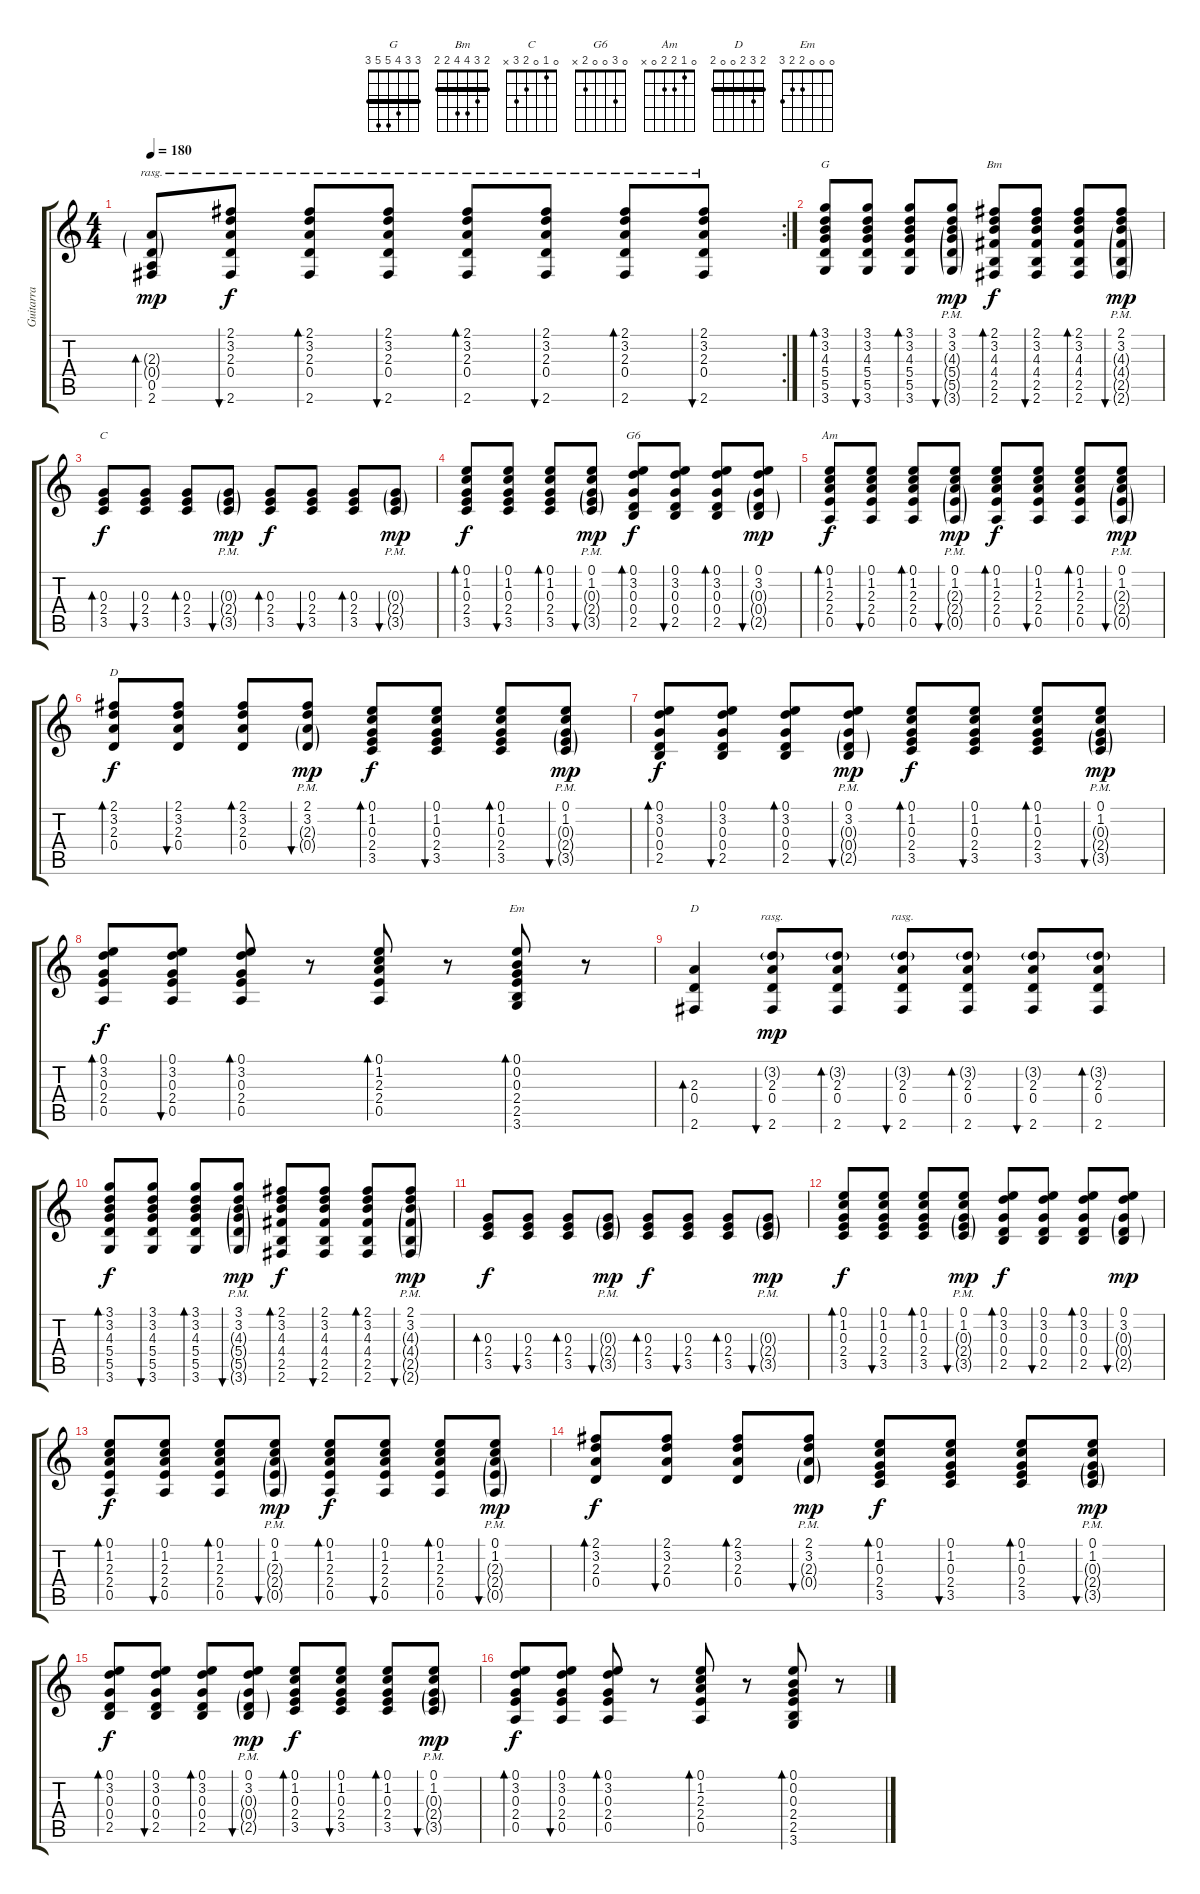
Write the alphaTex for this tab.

\track ("Guitarra" "Guitarra") {instrument acousticguitarnylon}
\staff {score tabs}
\tuning (E4 B3 G3 D3 A2 E2) {hide}
\chord ("G" 3 3 4 5 5 3) {barre 3}
\chord ("Bm" 2 3 4 4 2 2) {barre 2}
\chord ("C" 0 1 0 2 3 x)
\chord ("G6" 0 3 0 0 2 x)
\chord ("Am" 0 1 2 2 0 x)
\chord ("D" 2 3 2 0 x x) {barre 2}
\chord ("Em" 0 0 0 2 2 3)
\chord ("D" 2 3 2 0 0 2) {barre 2}
\rc 2
\ts (4 4)
\tempo 180
\clef g2
\ks c
(2.3{g} 0.4{g} 0.5 2.6).8{bd 30 rasg ii dy mp} (2.1 3.2 2.3 0.4 2.6).8{bu 30 rasg ii dy f} (2.1 3.2 2.3 0.4 2.6).8{bd 30 rasg ii} (2.1 3.2 2.3 0.4 2.6).8{bu 30 rasg ii} (2.1 3.2 2.3 0.4 2.6).8{bd 30 rasg ii} (2.1 3.2 2.3 0.4 2.6).8{bu 30 rasg ii} (2.1 3.2 2.3 0.4 2.6).8{bd 30 rasg ii} (2.1 3.2 2.3 0.4 2.6).8{bu 30 rasg ii} |
(3.1 3.2 4.3 5.4 5.5 3.6).8{bd 60 ch "G"} (3.1 3.2 4.3 5.4 5.5 3.6).8{bu 30} (3.1 3.2 4.3 5.4 5.5 3.6).8{bd 60} (3.1 3.2 4.3{g} 5.4{g} 5.5{g} 3.6{g pm}).8{bu 30 dy mp} (2.1 3.2 4.3 4.4 2.5 2.6).8{bd 60 ch "Bm" dy f} (2.1 3.2 4.3 4.4 2.5 2.6).8{bu 30} (2.1 3.2 4.3 4.4 2.5 2.6).8{bd 60} (2.1 3.2 4.3{g} 4.4{g} 2.5{g} 2.6{g pm}).8{bu 30 dy mp} |
(0.3 2.4 3.5).8{bd 60 ch "C" dy f} (0.3 2.4 3.5).8{bu 30} (0.3 2.4 3.5).8{bd 60} (0.3{g} 2.4{g} 3.5{g pm}).8{bu 30 dy mp} (0.3 2.4 3.5).8{bd 60 dy f} (0.3 2.4 3.5).8{bu 30} (0.3 2.4 3.5).8{bd 60} (0.3{g} 2.4{g} 3.5{g pm}).8{bu 30 dy mp} |
(0.1 1.2 0.3 2.4 3.5).8{bd 60 dy f} (0.1 1.2 0.3 2.4 3.5).8{bu 30} (0.1 1.2 0.3 2.4 3.5).8{bd 60} (0.1 1.2 0.3{g} 2.4{g} 3.5{g pm}).8{bu 30 dy mp} (0.1 3.2 0.3 0.4 2.5).8{bd 60 ch "G6" dy f} (0.1 3.2 0.3 0.4 2.5).8{bu 30} (0.1 3.2 0.3 0.4 2.5).8{bd 60} (0.1 3.2 0.3{g} 0.4{g} 2.5{g}).8{bu 30 dy mp} |
(0.1 1.2 2.3 2.4 0.5).8{bd 60 ch "Am" dy f} (0.1 1.2 2.3 2.4 0.5).8{bu 60} (0.1 1.2 2.3 2.4 0.5).8{bd 60} (0.1 1.2 2.3{g} 2.4{g} 0.5{g pm}).8{bu 60 dy mp} (0.1 1.2 2.3 2.4 0.5).8{bd 60 dy f} (0.1 1.2 2.3 2.4 0.5).8{bu 60} (0.1 1.2 2.3 2.4 0.5).8{bd 60} (0.1 1.2 2.3{g} 2.4{g} 0.5{g pm}).8{bu 60 dy mp} |
(2.1 3.2 2.3 0.4).8{bd 60 ch "D" dy f} (2.1 3.2 2.3 0.4).8{bu 60} (2.1 3.2 2.3 0.4).8{bd 60} (2.1 3.2 2.3{g} 0.4{g pm}).8{bu 60 dy mp} (0.1 1.2 0.3 2.4 3.5).8{bd 60 dy f} (0.1 1.2 0.3 2.4 3.5).8{bu 60} (0.1 1.2 0.3 2.4 3.5).8{bd 60} (0.1 1.2 0.3{g} 2.4{g} 3.5{g pm}).8{bu 60 dy mp} |
(0.1 3.2 0.3 0.4 2.5).8{bd 60 dy f} (0.1 3.2 0.3 0.4 2.5).8{bu 60} (0.1 3.2 0.3 0.4 2.5).8{bd 60} (0.1 3.2 0.3{g} 0.4{g pm} 2.5{g}).8{bu 60 dy mp} (0.1 1.2 0.3 2.4 3.5).8{bd 60 dy f} (0.1 1.2 0.3 2.4 3.5).8{bu 60} (0.1 1.2 0.3 2.4 3.5).8{bd 60} (0.1 1.2 0.3{g} 2.4{g} 3.5{g pm}).8{bu 60 dy mp} |
(0.1 3.2 0.3 2.4 0.5).8{bd 60 dy f} (0.1 3.2 0.3 2.4 0.5).8{bu 30} (0.1 3.2 0.3 2.4 0.5).8{bd 60} r.8 (0.1 1.2 2.3 2.4 0.5).8{bd 60} r.8 (0.1 0.2 0.3 2.4 2.5 3.6).8{bd 60 ch "Em"} r.8 |
(2.3 0.4 2.6).4{bd 60 ch "D"} (3.2{g} 2.3 0.4 2.6).8{bu 30 rasg ii dy mp} (3.2{g} 2.3 0.4 2.6).8{bd 60} (3.2{g} 2.3 0.4 2.6).8{bu 30 rasg ii} (3.2{g} 2.3 0.4 2.6).8{bd 60} (3.2{g} 2.3 0.4 2.6).8{bu 30} (3.2{g} 2.3 0.4 2.6).8{bd 60} |
(3.1 3.2 4.3 5.4 5.5 3.6).8{bd 60 dy f} (3.1 3.2 4.3 5.4 5.5 3.6).8{bu 30} (3.1 3.2 4.3 5.4 5.5 3.6).8{bd 60} (3.1 3.2 4.3{g} 5.4{g} 5.5{g} 3.6{g pm}).8{bu 30 dy mp} (2.1 3.2 4.3 4.4 2.5 2.6).8{bd 60 dy f} (2.1 3.2 4.3 4.4 2.5 2.6).8{bu 30} (2.1 3.2 4.3 4.4 2.5 2.6).8{bd 60} (2.1 3.2 4.3{g} 4.4{g} 2.5{g} 2.6{g pm}).8{bu 30 dy mp} |
(0.3 2.4 3.5).8{bd 60 dy f} (0.3 2.4 3.5).8{bu 30} (0.3 2.4 3.5).8{bd 60} (0.3{g} 2.4{g} 3.5{g pm}).8{bu 30 dy mp} (0.3 2.4 3.5).8{bd 60 dy f} (0.3 2.4 3.5).8{bu 30} (0.3 2.4 3.5).8{bd 60} (0.3{g} 2.4{g} 3.5{g pm}).8{bu 30 dy mp} |
(0.1 1.2 0.3 2.4 3.5).8{bd 60 dy f} (0.1 1.2 0.3 2.4 3.5).8{bu 30} (0.1 1.2 0.3 2.4 3.5).8{bd 60} (0.1 1.2 0.3{g} 2.4{g} 3.5{g pm}).8{bu 30 dy mp} (0.1 3.2 0.3 0.4 2.5).8{bd 60 dy f} (0.1 3.2 0.3 0.4 2.5).8{bu 30} (0.1 3.2 0.3 0.4 2.5).8{bd 60} (0.1 3.2 0.3{g} 0.4{g} 2.5{g}).8{bu 30 dy mp} |
(0.1 1.2 2.3 2.4 0.5).8{bd 60 dy f} (0.1 1.2 2.3 2.4 0.5).8{bu 60} (0.1 1.2 2.3 2.4 0.5).8{bd 60} (0.1 1.2 2.3{g} 2.4{g} 0.5{g pm}).8{bu 60 dy mp} (0.1 1.2 2.3 2.4 0.5).8{bd 60 dy f} (0.1 1.2 2.3 2.4 0.5).8{bu 60} (0.1 1.2 2.3 2.4 0.5).8{bd 60} (0.1 1.2 2.3{g} 2.4{g} 0.5{g pm}).8{bu 60 dy mp} |
(2.1 3.2 2.3 0.4).8{bd 60 dy f} (2.1 3.2 2.3 0.4).8{bu 60} (2.1 3.2 2.3 0.4).8{bd 60} (2.1 3.2 2.3{g} 0.4{g pm}).8{bu 60 dy mp} (0.1 1.2 0.3 2.4 3.5).8{bd 60 dy f} (0.1 1.2 0.3 2.4 3.5).8{bu 60} (0.1 1.2 0.3 2.4 3.5).8{bd 60} (0.1 1.2 0.3{g} 2.4{g} 3.5{g pm}).8{bu 60 dy mp} |
(0.1 3.2 0.3 0.4 2.5).8{bd 60 dy f} (0.1 3.2 0.3 0.4 2.5).8{bu 60} (0.1 3.2 0.3 0.4 2.5).8{bd 60} (0.1 3.2 0.3{g} 0.4{g pm} 2.5{g}).8{bu 60 dy mp} (0.1 1.2 0.3 2.4 3.5).8{bd 60 dy f} (0.1 1.2 0.3 2.4 3.5).8{bu 60} (0.1 1.2 0.3 2.4 3.5).8{bd 60} (0.1 1.2 0.3{g} 2.4{g} 3.5{g pm}).8{bu 60 dy mp} |
(0.1 3.2 0.3 2.4 0.5).8{bd 60 dy f} (0.1 3.2 0.3 2.4 0.5).8{bu 30} (0.1 3.2 0.3 2.4 0.5).8{bd 60} r.8 (0.1 1.2 2.3 2.4 0.5).8{bd 60} r.8 (0.1 0.2 0.3 2.4 2.5 3.6).8{bd 60} r.8
